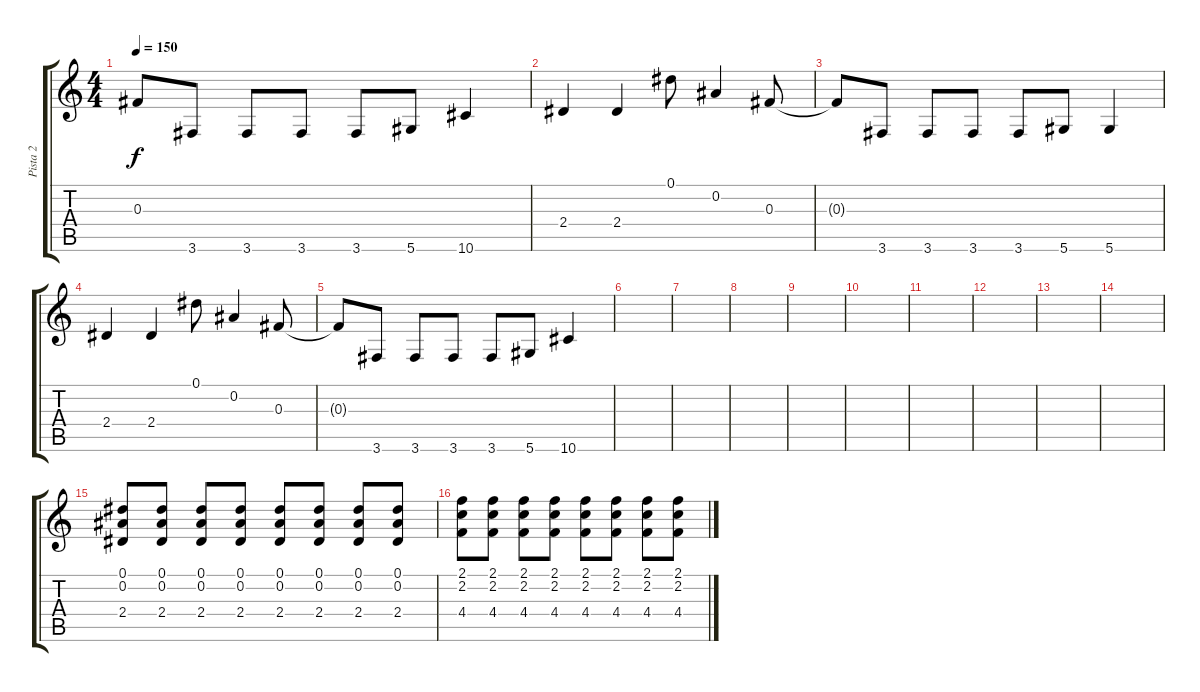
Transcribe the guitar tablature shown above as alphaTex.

\track ("Pista 2" "Pista 2") {instrument distortionguitar}
\staff {score tabs}
\tuning (Eb4 Bb3 Gb3 Db3 Ab2 Eb2) {hide}
\ts (4 4)
\tempo 150
\clef g2
\ks c
0.3{t}.8{dy f} 3.6.8 3.6.8 3.6.8 3.6.8 5.6.8 10.6.4 |
2.4.4{instrument overdrivenguitar} 2.4.4 0.1.8 0.2.4 0.3.8 |
0.3{t}.8 3.6.8 3.6.8 3.6.8 3.6.8 5.6.8 5.6.4 |
2.4.4 2.4.4 0.1.8 0.2.4 0.3.8 |
0.3{t}.8 3.6.8 3.6.8 3.6.8 3.6.8 5.6.8 10.6.4 |
|
|
|
|
|
|
|
|
|
(0.1 0.2 2.4).8 (0.1 0.2 2.4).8 (0.1 0.2 2.4).8 (0.1 0.2 2.4).8 (0.1 0.2 2.4).8 (0.1 0.2 2.4).8 (0.1 0.2 2.4).8 (0.1 0.2 2.4).8 |
(2.1 2.2 4.4).8 (2.1 2.2 4.4).8 (2.1 2.2 4.4).8 (2.1 2.2 4.4).8 (2.1 2.2 4.4).8 (2.1 2.2 4.4).8 (2.1 2.2 4.4).8 (2.1 2.2 4.4).8
